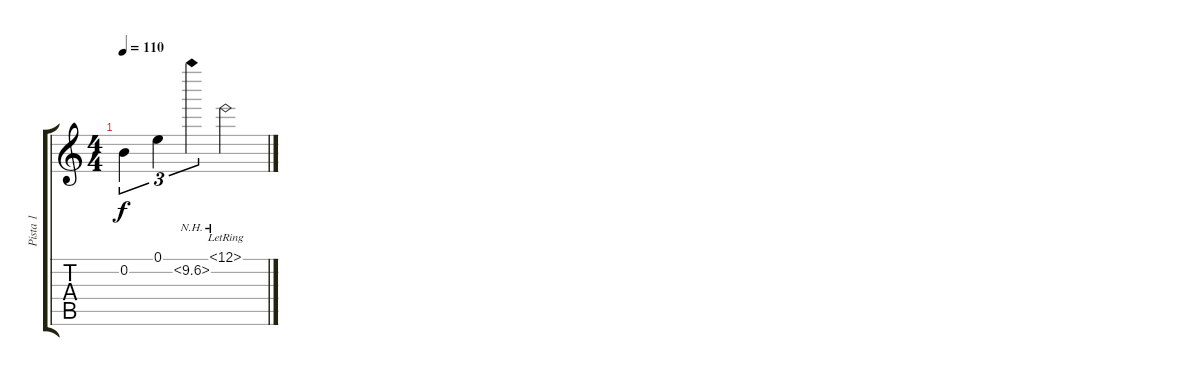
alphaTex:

\track ("Pista 1" "Pista 1") {instrument acousticguitarsteel}
\staff {score tabs}
\tuning (E4 B3 G3 D3 A2 E2) {hide}
\ts (4 4)
\tempo 110
\clef g2
\ks c
0.2.4{tu (3 2) dy f} 0.1.4{tu (3 2)} 10.2{nh}.4{tu (3 2)} 0.1{nh lr}.2
